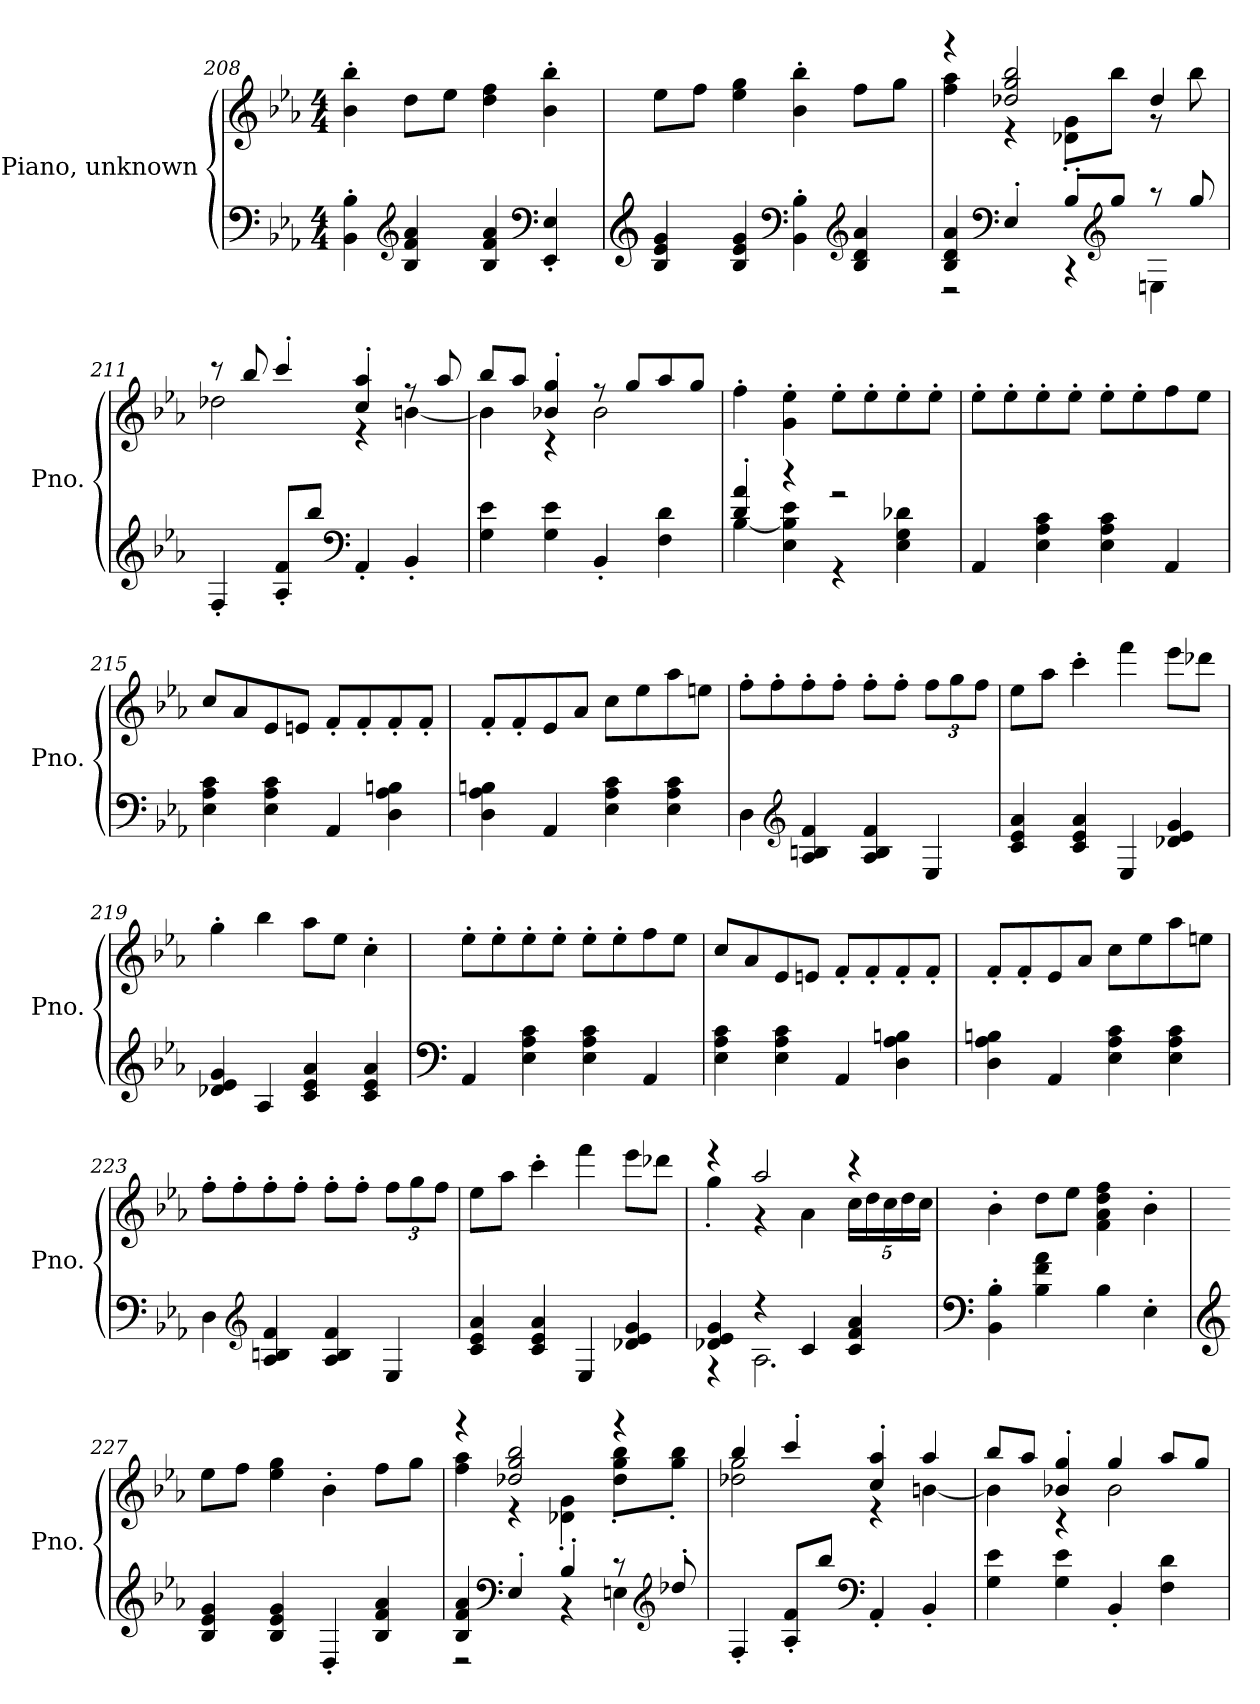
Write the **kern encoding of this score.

**kern	**kern
*part1	*part1
*staff2	*staff1
*I"Piano, unknown	*
*I'Pno.	*
!!LO:LB:g=z
*clefF4	*clefG2
*k[b-e-a-]	*k[b-e-a-]
*M4/4	*M4/4
=208	=208
4BB-\' 4B-\'	4b-\' 4bb-\'
*clefG2	*
4B-/ 4f/ 4a-/	8dd\L
.	8ee-\J
4B-/ 4f/ 4a-/	4dd\ 4ff\
*clefF4	*
4EE-/' 4E-/'	4b-\' 4bb-\'
=209	=209
*clefG2	*
4B-/ 4e-/ 4g/	8ee-\L
.	8ff\J
4B-/ 4e-/ 4g/	4ee-\ 4gg\
*clefF4	*
4BB-\' 4B-\'	4b-\' 4bb-\'
*clefG2	*
4B-/ 4d/ 4a-/	8ff\L
.	8gg\J
=210	=210
*^	*^
4B-/ 4d/ 4a-/	2r	4r	4ff\ 4aa-\
*clefF4	*	*	*
4E-'/	.	2dd-X/ 2gg/ 2bb-/	4r
8B-'/L	4r	.	8d-X\' 8g\'L
*clefG2	*	*	*
8gg/J	.	.	8bb-\J
8r	4En\	4dd-/	8r
8gg/	.	.	8bb-\
*v	*v	*	*
!!LO:LB:g=z	!!
=211	=211	=211
4F'/	8r	2dd-X\
.	8bb-/	.
8A-/' 8f/'L	4ccc'/	.
8bb-/J	.	.
*clefF4	*	*
4AA-'/	4cc/' 4aa-/'	4r
4BB-'/	8r	[4bn\
.	8aa-/	.
=212	=212	=212
4G\ 4e-\	8bb-/L	4b\]
.	8aa-/J	.
4G\ 4e-\	4b-X/' 4gg/'	4r
4BB-'/	8r	2b-\
.	8gg/L	.
4F\ 4d\	8aa-/	.
.	8gg/J	.
*	*v	*v
=213	=213
*^	*
4d/' 4a-/'	[4B-\	4ff'\
4r	4E-\ 4B-\] 4e-\	4g\' 4ee-\'
2r	4r	8ee-'\L
.	.	8ee-'\
.	4E-\ 4G\ 4d-X\	8ee-'\
.	.	8ee-'\J
*v	*v	*
=214	=214
4AA-/	8ee-'\L
.	8ee-'\
4E-\ 4A-\ 4c\	8ee-'\
.	8ee-'\J
4E-\ 4A-\ 4c\	8ee-'\L
.	8ee-'\
4AA-/	8ff\
.	8ee-\J
!!LO:PB:g=z
=215	=215
4E-\ 4A-\ 4c\	8cc/L
.	8a-/
4E-\ 4A-\ 4c\	8e-/
.	8en/J
4AA-/	8f'/L
.	8f'/
4D\ 4A-\ 4Bn\	8f'/
.	8f'/J
=216	=216
4D\ 4A-\ 4Bn\	8f'/L
.	8f'/
4AA-/	8e-/
.	8a-/J
4E-\ 4A-\ 4c\	8cc\L
.	8ee-\
4E-\ 4A-\ 4c\	8aa-\
.	8een\J
=217	=217
4D\	8ff'\L
.	8ff'\
*clefG2	*
4A-/ 4Bn/ 4f/	8ff'\
.	8ff'\J
4A-/ 4B/ 4f/	8ff'\L
.	8ff'\J
*	*Xbrackettup
4E-/	12ff\L
.	12gg\
.	12ff\J
=218	=218
4c/ 4e-/ 4a-/	8ee-\L
.	8aa-\J
4c/ 4e-/ 4a-/	4ccc'\
4E-/	4fff\
4d-X/ 4e-/ 4g/	8eee-\L
.	8ddd-X\J
!!LO:LB:g=z
=219	=219
4d-X/ 4e-/ 4g/	4gg'\
4A-/	4bb-\
4c/ 4e-/ 4a-/	8aa-\L
.	8ee-\J
4c/ 4e-/ 4a-/	4cc'\
=220	=220
*clefF4	*
4AA-/	8ee-'\L
.	8ee-'\
4E-\ 4A-\ 4c\	8ee-'\
.	8ee-'\J
4E-\ 4A-\ 4c\	8ee-'\L
.	8ee-'\
4AA-/	8ff\
.	8ee-\J
=221	=221
4E-\ 4A-\ 4c\	8cc/L
.	8a-/
4E-\ 4A-\ 4c\	8e-/
.	8en/J
4AA-/	8f'/L
.	8f'/
4D\ 4A-\ 4Bn\	8f'/
.	8f'/J
=222	=222
4D\ 4A-\ 4Bn\	8f'/L
.	8f'/
4AA-/	8e-/
.	8a-/J
4E-\ 4A-\ 4c\	8cc\L
.	8ee-\
4E-\ 4A-\ 4c\	8aa-\
.	8een\J
!!LO:LB:g=z
=223	=223
4D\	8ff'\L
.	8ff'\
*clefG2	*
4A-/ 4Bn/ 4f/	8ff'\
.	8ff'\J
4A-/ 4B/ 4f/	8ff'\L
.	8ff'\J
4E-/	12ff\L
.	12gg\
.	12ff\J
=224	=224
4c/ 4e-/ 4a-/	8ee-\L
.	8aa-\J
4c/ 4e-/ 4a-/	4ccc'\
4E-/	4fff\
4d-X/ 4e-/ 4g/	8eee-\L
.	8ddd-X\J
=225	=225
*^	*^
4d-X/ 4e-/ 4g/	4r	4r	4gg'\
4r	2.A-\	2aa-/	4r
4c/	.	.	4a-\
4c/ 4f/ 4a-/	.	4r	20cc\LL
.	.	.	20dd\
.	.	.	20cc\
.	.	.	20dd\
.	.	.	20cc\JJ
*v	*v	*	*
*	*v	*v
=226	=226
*clefF4	*
4BB-\' 4B-\'	4b-'\
4B-\ 4f\ 4a-\	8dd\L
.	8ee-\J
4B-\	4f\ 4a-\ 4dd\ 4ff\
4E-'\	4b-'\
!!LO:LB:g=z
=227	=227
*clefG2	*
4B-/ 4e-/ 4g/	8ee-\L
.	8ff\J
4B-/ 4e-/ 4g/	4ee-\ 4gg\
4D'/	4b-'\
4B-/ 4f/ 4a-/	8ff\L
.	8gg\J
=228	=228
*^	*^
4B-/ 4f/ 4a-/	2r	4r	4ff\ 4aa-\
*clefF4	*	*	*
4E-'/	.	2dd-X/ 2gg/ 2bb-/	4r
4B-'/	4r	.	4d-X\' 4g\'
8r	4En\	4r	8dd-\' 8gg\' 8bb-\'L
*clefG2	*	*	*
8dd-X'/	.	.	8gg\' 8bb-\'J
*v	*v	*	*
=229	=229	=229
4F'/	4bb-/	2dd-X\ 2gg\
8A-/' 8f/'L	4ccc'/	.
8bb-/J	.	.
*clefF4	*	*
4AA-'/	4cc/' 4aa-/'	4r
4BB-'/	4aa-/	[4bn\
=230	=230	=230
4G\ 4e-\	8bb-/L	4b\]
.	8aa-/J	.
4G\ 4e-\	4b-X/' 4gg/'	4r
4BB-'/	4gg/	2b-\
4F\ 4d\	8aa-/L	.
.	8gg/J	.
*	*v	*v
=	=
*-	*-
